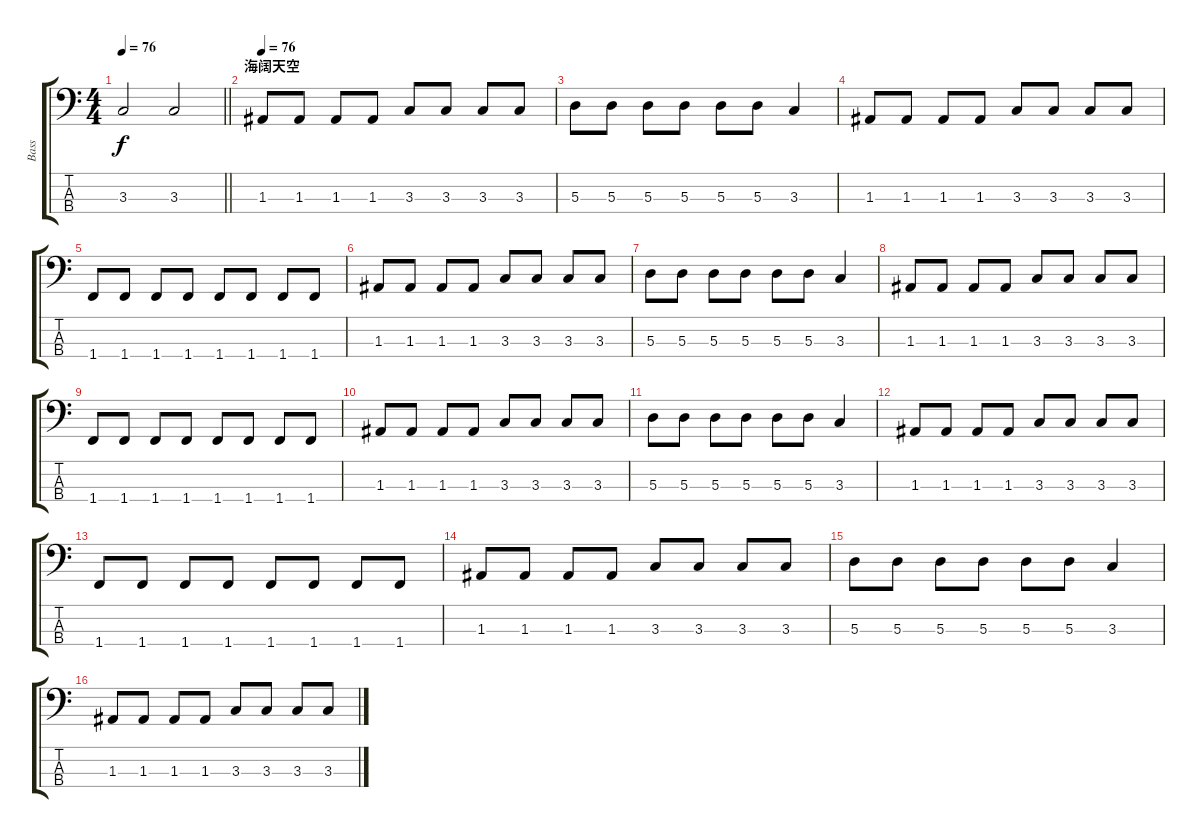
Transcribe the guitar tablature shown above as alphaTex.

\track ("Bass" "Bass") {instrument electricbassfinger}
\staff {score tabs}
\tuning (G2 D2 A1 E1) {hide}
\ts (4 4)
\tempo 76
\clef f4
\barLineRight lightlight
\ks c
3.3.2{dy f} 3.3.2 |
\section ("" "海阔天空")
\tempo 76
1.3.8 1.3.8 1.3.8 1.3.8 3.3.8 3.3.8 3.3.8 3.3.8 |
5.3.8 5.3.8 5.3.8 5.3.8 5.3.8 5.3.8 3.3.4 |
1.3.8 1.3.8 1.3.8 1.3.8 3.3.8 3.3.8 3.3.8 3.3.8 |
1.4.8 1.4.8 1.4.8 1.4.8 1.4.8 1.4.8 1.4.8 1.4.8 |
1.3.8 1.3.8 1.3.8 1.3.8 3.3.8 3.3.8 3.3.8 3.3.8 |
5.3.8 5.3.8 5.3.8 5.3.8 5.3.8 5.3.8 3.3.4 |
1.3.8 1.3.8 1.3.8 1.3.8 3.3.8 3.3.8 3.3.8 3.3.8 |
1.4.8 1.4.8 1.4.8 1.4.8 1.4.8 1.4.8 1.4.8 1.4.8 |
1.3.8 1.3.8 1.3.8 1.3.8 3.3.8 3.3.8 3.3.8 3.3.8 |
5.3.8 5.3.8 5.3.8 5.3.8 5.3.8 5.3.8 3.3.4 |
1.3.8 1.3.8 1.3.8 1.3.8 3.3.8 3.3.8 3.3.8 3.3.8 |
1.4.8 1.4.8 1.4.8 1.4.8 1.4.8 1.4.8 1.4.8 1.4.8 |
1.3.8 1.3.8 1.3.8 1.3.8 3.3.8 3.3.8 3.3.8 3.3.8 |
5.3.8 5.3.8 5.3.8 5.3.8 5.3.8 5.3.8 3.3.4 |
1.3.8 1.3.8 1.3.8 1.3.8 3.3.8 3.3.8 3.3.8 3.3.8
